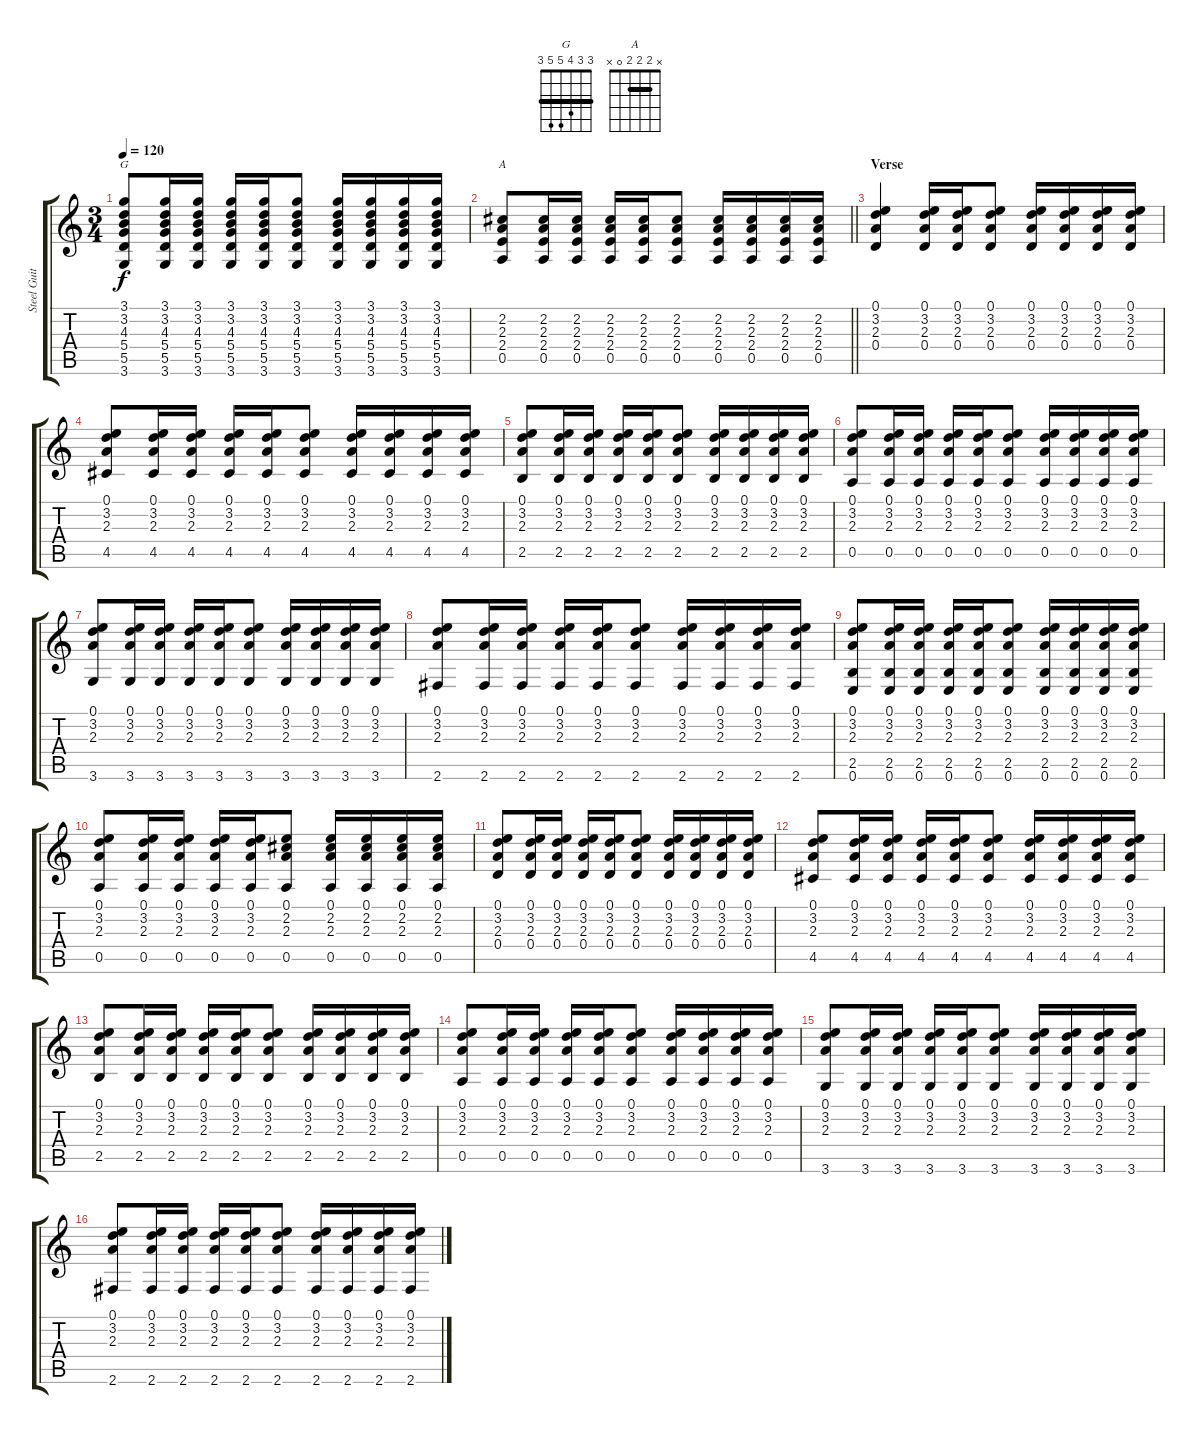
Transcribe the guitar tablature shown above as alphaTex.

\track ("Steel Guitar" "Steel Guit") {instrument acousticguitarsteel}
\staff {score tabs}
\tuning (E4 B3 G3 D3 A2 E2) {hide}
\chord ("G" 3 3 4 5 5 3) {barre 3}
\chord ("A" x 2 2 2 0 x) {barre 2}
\ts (3 4)
\tempo 120
\clef g2
\ks c
(3.1 3.2 4.3 5.4 5.5 3.6).8{ch "G" dy f} (3.1 3.2 4.3 5.4 5.5 3.6).16 (3.1 3.2 4.3 5.4 5.5 3.6).16 (3.1 3.2 4.3 5.4 5.5 3.6).16 (3.1 3.2 4.3 5.4 5.5 3.6).16 (3.1 3.2 4.3 5.4 5.5 3.6).8 (3.1 3.2 4.3 5.4 5.5 3.6).16 (3.1 3.2 4.3 5.4 5.5 3.6).16 (3.1 3.2 4.3 5.4 5.5 3.6).16 (3.1 3.2 4.3 5.4 5.5 3.6).16 |
\barLineRight lightlight
(2.2 2.3 2.4 0.5).8{ch "A"} (2.2 2.3 2.4 0.5).16 (2.2 2.3 2.4 0.5).16 (2.2 2.3 2.4 0.5).16 (2.2 2.3 2.4 0.5).16 (2.2 2.3 2.4 0.5).8 (2.2 2.3 2.4 0.5).16 (2.2 2.3 2.4 0.5).16 (2.2 2.3 2.4 0.5).16 (2.2 2.3 2.4 0.5).16 |
\section ("" "Verse")
(0.1 3.2 2.3 0.4).4 (0.1 3.2 2.3 0.4).16 (0.1 3.2 2.3 0.4).16 (0.1 3.2 2.3 0.4).8 (0.1 3.2 2.3 0.4).16 (0.1 3.2 2.3 0.4).16 (0.1 3.2 2.3 0.4).16 (0.1 3.2 2.3 0.4).16 |
(0.1 3.2 2.3 4.5).8 (0.1 3.2 2.3 4.5).16 (0.1 3.2 2.3 4.5).16 (0.1 3.2 2.3 4.5).16 (0.1 3.2 2.3 4.5).16 (0.1 3.2 2.3 4.5).8 (0.1 3.2 2.3 4.5).16 (0.1 3.2 2.3 4.5).16 (0.1 3.2 2.3 4.5).16 (0.1 3.2 2.3 4.5).16 |
(0.1 3.2 2.3 2.5).8 (0.1 3.2 2.3 2.5).16 (0.1 3.2 2.3 2.5).16 (0.1 3.2 2.3 2.5).16 (0.1 3.2 2.3 2.5).16 (0.1 3.2 2.3 2.5).8 (0.1 3.2 2.3 2.5).16 (0.1 3.2 2.3 2.5).16 (0.1 3.2 2.3 2.5).16 (0.1 3.2 2.3 2.5).16 |
(0.1 3.2 2.3 0.5).8 (0.1 3.2 2.3 0.5).16 (0.1 3.2 2.3 0.5).16 (0.1 3.2 2.3 0.5).16 (0.1 3.2 2.3 0.5).16 (0.1 3.2 2.3 0.5).8 (0.1 3.2 2.3 0.5).16 (0.1 3.2 2.3 0.5).16 (0.1 3.2 2.3 0.5).16 (0.1 3.2 2.3 0.5).16 |
(0.1 3.2 2.3 3.6).8 (0.1 3.2 2.3 3.6).16 (0.1 3.2 2.3 3.6).16 (0.1 3.2 2.3 3.6).16 (0.1 3.2 2.3 3.6).16 (0.1 3.2 2.3 3.6).8 (0.1 3.2 2.3 3.6).16 (0.1 3.2 2.3 3.6).16 (0.1 3.2 2.3 3.6).16 (0.1 3.2 2.3 3.6).16 |
(0.1 3.2 2.3 2.6).8 (0.1 3.2 2.3 2.6).16 (0.1 3.2 2.3 2.6).16 (0.1 3.2 2.3 2.6).16 (0.1 3.2 2.3 2.6).16 (0.1 3.2 2.3 2.6).8 (0.1 3.2 2.3 2.6).16 (0.1 3.2 2.3 2.6).16 (0.1 3.2 2.3 2.6).16 (0.1 3.2 2.3 2.6).16 |
(0.1 3.2 2.3 2.5 0.6).8 (0.1 3.2 2.3 2.5 0.6).16 (0.1 3.2 2.3 2.5 0.6).16 (0.1 3.2 2.3 2.5 0.6).16 (0.1 3.2 2.3 2.5 0.6).16 (0.1 3.2 2.3 2.5 0.6).8 (0.1 3.2 2.3 2.5 0.6).16 (0.1 3.2 2.3 2.5 0.6).16 (0.1 3.2 2.3 2.5 0.6).16 (0.1 3.2 2.3 2.5 0.6).16 |
(0.1 3.2 2.3 0.5).8 (0.1 3.2 2.3 0.5).16 (0.1 3.2 2.3 0.5).16 (0.1 3.2 2.3 0.5).16 (0.1 3.2 2.3 0.5).16 (0.1 2.2 2.3 0.5).8 (0.1 2.2 2.3 0.5).16 (0.1 2.2 2.3 0.5).16 (0.1 2.2 2.3 0.5).16 (0.1 2.2 2.3 0.5).16 |
(0.1 3.2 2.3 0.4).8 (0.1 3.2 2.3 0.4).16 (0.1 3.2 2.3 0.4).16 (0.1 3.2 2.3 0.4).16 (0.1 3.2 2.3 0.4).16 (0.1 3.2 2.3 0.4).8 (0.1 3.2 2.3 0.4).16 (0.1 3.2 2.3 0.4).16 (0.1 3.2 2.3 0.4).16 (0.1 3.2 2.3 0.4).16 |
(0.1 3.2 2.3 4.5).8 (0.1 3.2 2.3 4.5).16 (0.1 3.2 2.3 4.5).16 (0.1 3.2 2.3 4.5).16 (0.1 3.2 2.3 4.5).16 (0.1 3.2 2.3 4.5).8 (0.1 3.2 2.3 4.5).16 (0.1 3.2 2.3 4.5).16 (0.1 3.2 2.3 4.5).16 (0.1 3.2 2.3 4.5).16 |
(0.1 3.2 2.3 2.5).8 (0.1 3.2 2.3 2.5).16 (0.1 3.2 2.3 2.5).16 (0.1 3.2 2.3 2.5).16 (0.1 3.2 2.3 2.5).16 (0.1 3.2 2.3 2.5).8 (0.1 3.2 2.3 2.5).16 (0.1 3.2 2.3 2.5).16 (0.1 3.2 2.3 2.5).16 (0.1 3.2 2.3 2.5).16 |
(0.1 3.2 2.3 0.5).8 (0.1 3.2 2.3 0.5).16 (0.1 3.2 2.3 0.5).16 (0.1 3.2 2.3 0.5).16 (0.1 3.2 2.3 0.5).16 (0.1 3.2 2.3 0.5).8 (0.1 3.2 2.3 0.5).16 (0.1 3.2 2.3 0.5).16 (0.1 3.2 2.3 0.5).16 (0.1 3.2 2.3 0.5).16 |
(0.1 3.2 2.3 3.6).8 (0.1 3.2 2.3 3.6).16 (0.1 3.2 2.3 3.6).16 (0.1 3.2 2.3 3.6).16 (0.1 3.2 2.3 3.6).16 (0.1 3.2 2.3 3.6).8 (0.1 3.2 2.3 3.6).16 (0.1 3.2 2.3 3.6).16 (0.1 3.2 2.3 3.6).16 (0.1 3.2 2.3 3.6).16 |
(0.1 3.2 2.3 2.6).8 (0.1 3.2 2.3 2.6).16 (0.1 3.2 2.3 2.6).16 (0.1 3.2 2.3 2.6).16 (0.1 3.2 2.3 2.6).16 (0.1 3.2 2.3 2.6).8 (0.1 3.2 2.3 2.6).16 (0.1 3.2 2.3 2.6).16 (0.1 3.2 2.3 2.6).16 (0.1 3.2 2.3 2.6).16
